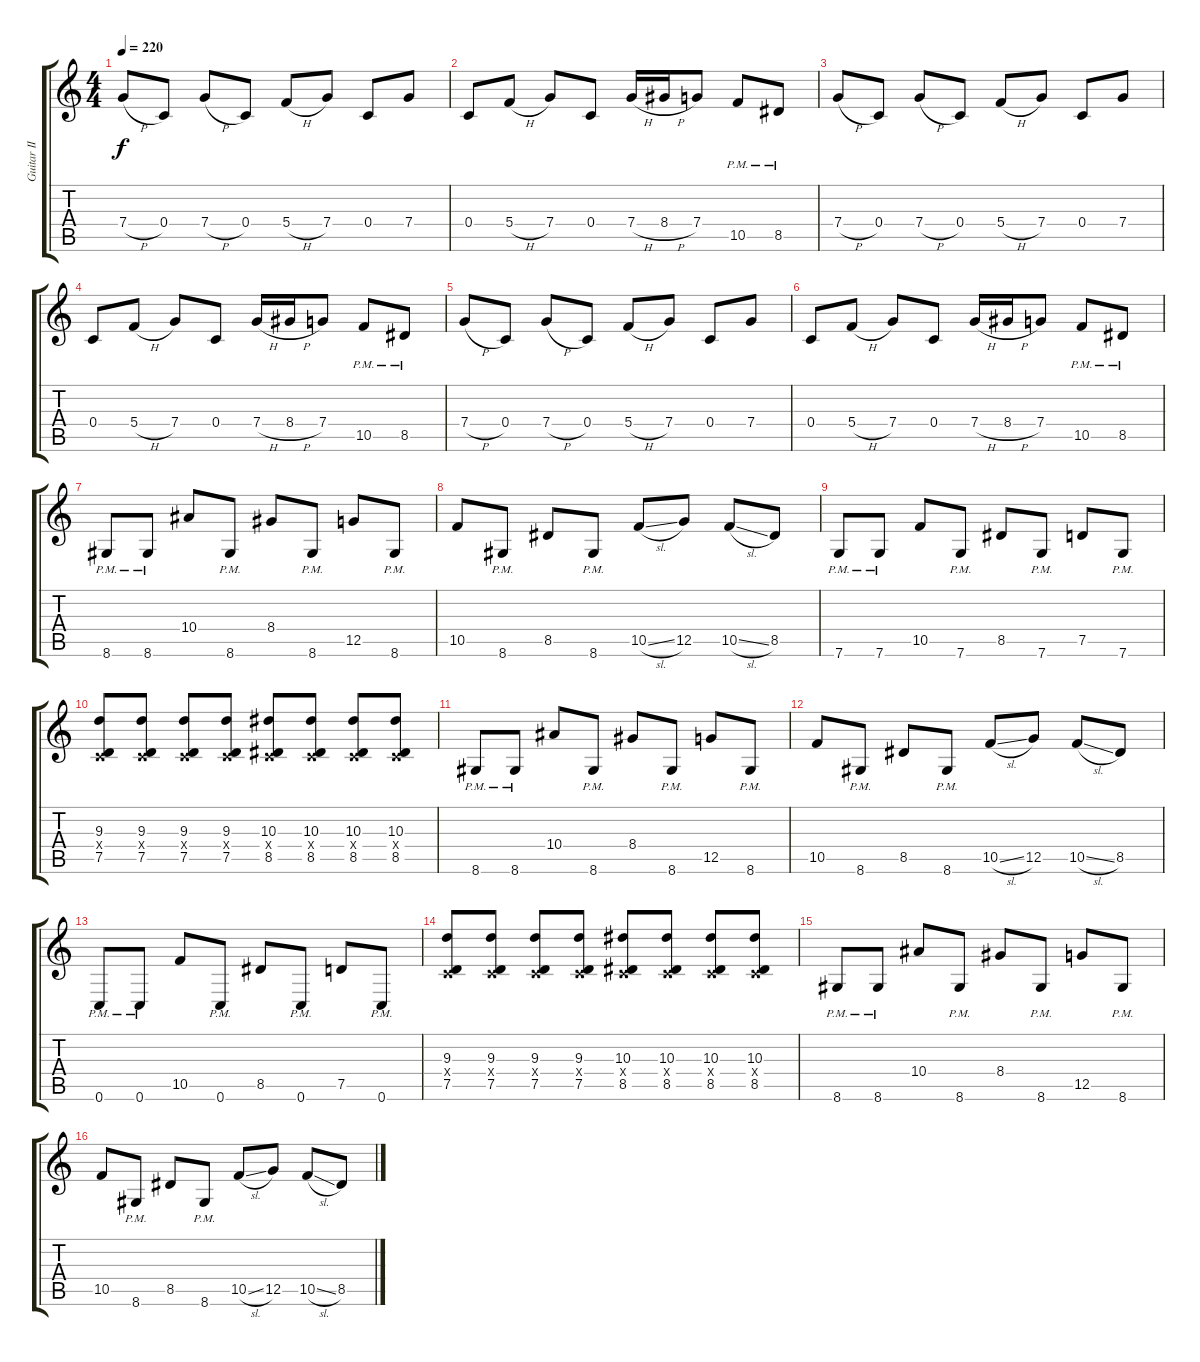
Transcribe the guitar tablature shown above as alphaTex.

\track ("Guitar II" "Guitar II") {instrument overdrivenguitar}
\staff {score tabs}
\tuning (D4 A3 F3 C3 G2 C2) {hide}
\ts (4 4)
\tempo 220
\clef g2
\ks c
7.4{h}.8{dy f} 0.4.8 7.4{h}.8 0.4.8 5.4{h}.8 7.4.8 0.4.8 7.4.8 |
0.4.8 5.4{h}.8 7.4.8 0.4.8 7.4{h}.16 8.4{h}.16 7.4.8 10.5{pm}.8 8.5{pm}.8 |
7.4{h}.8 0.4.8 7.4{h}.8 0.4.8 5.4{h}.8 7.4.8 0.4.8 7.4.8 |
0.4.8 5.4{h}.8 7.4.8 0.4.8 7.4{h}.16 8.4{h}.16 7.4.8 10.5{pm}.8 8.5{pm}.8 |
7.4{h}.8 0.4.8 7.4{h}.8 0.4.8 5.4{h}.8 7.4.8 0.4.8 7.4.8 |
0.4.8 5.4{h}.8 7.4.8 0.4.8 7.4{h}.16 8.4{h}.16 7.4.8 10.5{pm}.8 8.5{pm}.8 |
8.6{pm}.8 8.6{pm}.8 10.4.8 8.6{pm}.8 8.4.8 8.6{pm}.8 12.5.8 8.6{pm}.8 |
10.5.8 8.6{pm}.8 8.5.8 8.6{pm}.8 10.5{sl}.8 12.5.8 10.5{sl}.8 8.5.8 |
7.6{pm}.8 7.6{pm}.8 10.5.8 7.6{pm}.8 8.5.8 7.6{pm}.8 7.5.8 7.6{pm}.8 |
(9.3 0.4{x} 7.5).8 (9.3 0.4{x} 7.5).8 (9.3 0.4{x} 7.5).8 (9.3 0.4{x} 7.5).8 (10.3 0.4{x} 8.5).8 (10.3 0.4{x} 8.5).8 (10.3 0.4{x} 8.5).8 (10.3 0.4{x} 8.5).8 |
8.6{pm}.8 8.6{pm}.8 10.4.8 8.6{pm}.8 8.4.8 8.6{pm}.8 12.5.8 8.6{pm}.8 |
10.5.8 8.6{pm}.8 8.5.8 8.6{pm}.8 10.5{sl}.8 12.5.8 10.5{sl}.8 8.5.8 |
0.6{pm}.8 0.6{pm}.8 10.5.8 0.6{pm}.8 8.5.8 0.6{pm}.8 7.5.8 0.6{pm}.8 |
(9.3 0.4{x} 7.5).8 (9.3 0.4{x} 7.5).8 (9.3 0.4{x} 7.5).8 (9.3 0.4{x} 7.5).8 (10.3 0.4{x} 8.5).8 (10.3 0.4{x} 8.5).8 (10.3 0.4{x} 8.5).8 (10.3 0.4{x} 8.5).8 |
8.6{pm}.8 8.6{pm}.8 10.4.8 8.6{pm}.8 8.4.8 8.6{pm}.8 12.5.8 8.6{pm}.8 |
10.5.8 8.6{pm}.8 8.5.8 8.6{pm}.8 10.5{sl}.8 12.5.8 10.5{sl}.8 8.5.8
